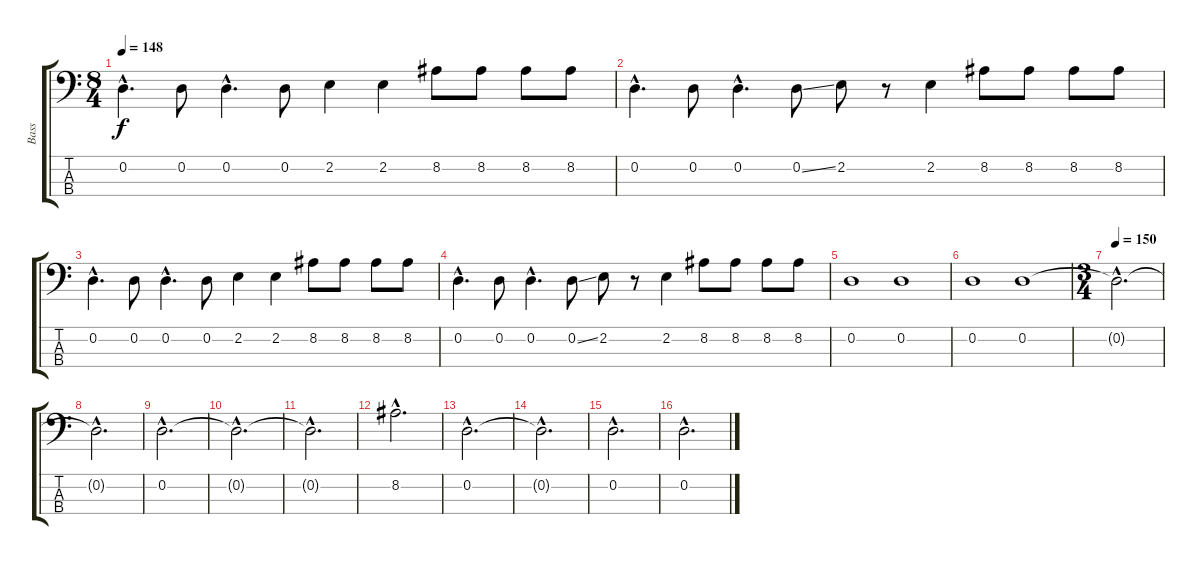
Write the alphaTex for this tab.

\track ("Bass" "Bass") {instrument electricbassfinger}
\staff {score tabs}
\tuning (G2 D2 A1 D1) {hide}
\ts (8 4)
\tempo 148
\clef f4
\ks c
0.2{hac}.4{d dy f} 0.2.8 0.2{hac}.4{d} 0.2.8 2.2.4 2.2.4 8.2.8 8.2.8 8.2.8 8.2.8 |
0.2{hac}.4{d} 0.2.8 0.2{hac}.4{d} 0.2{ss}.8 2.2.8 r.8 2.2.4 8.2.8 8.2.8 8.2.8 8.2.8 |
0.2{hac}.4{d} 0.2.8 0.2{hac}.4{d} 0.2.8 2.2.4 2.2.4 8.2.8 8.2.8 8.2.8 8.2.8 |
0.2{hac}.4{d} 0.2.8 0.2{hac}.4{d} 0.2{ss}.8 2.2.8 r.8 2.2.4 8.2.8 8.2.8 8.2.8 8.2.8 |
0.2.1 0.2.1 |
0.2.1 0.2.1 |
\ts (3 4)
\tempo 150
0.2{hac t}.2{d} |
0.2{hac t}.2{d} |
0.2{hac}.2{d} |
0.2{hac t}.2{d} |
0.2{hac t}.2{d} |
8.2{hac}.2{d} |
0.2{hac}.2{d} |
0.2{hac t}.2{d} |
0.2{hac}.2{d} |
0.2{hac}.2{d}
